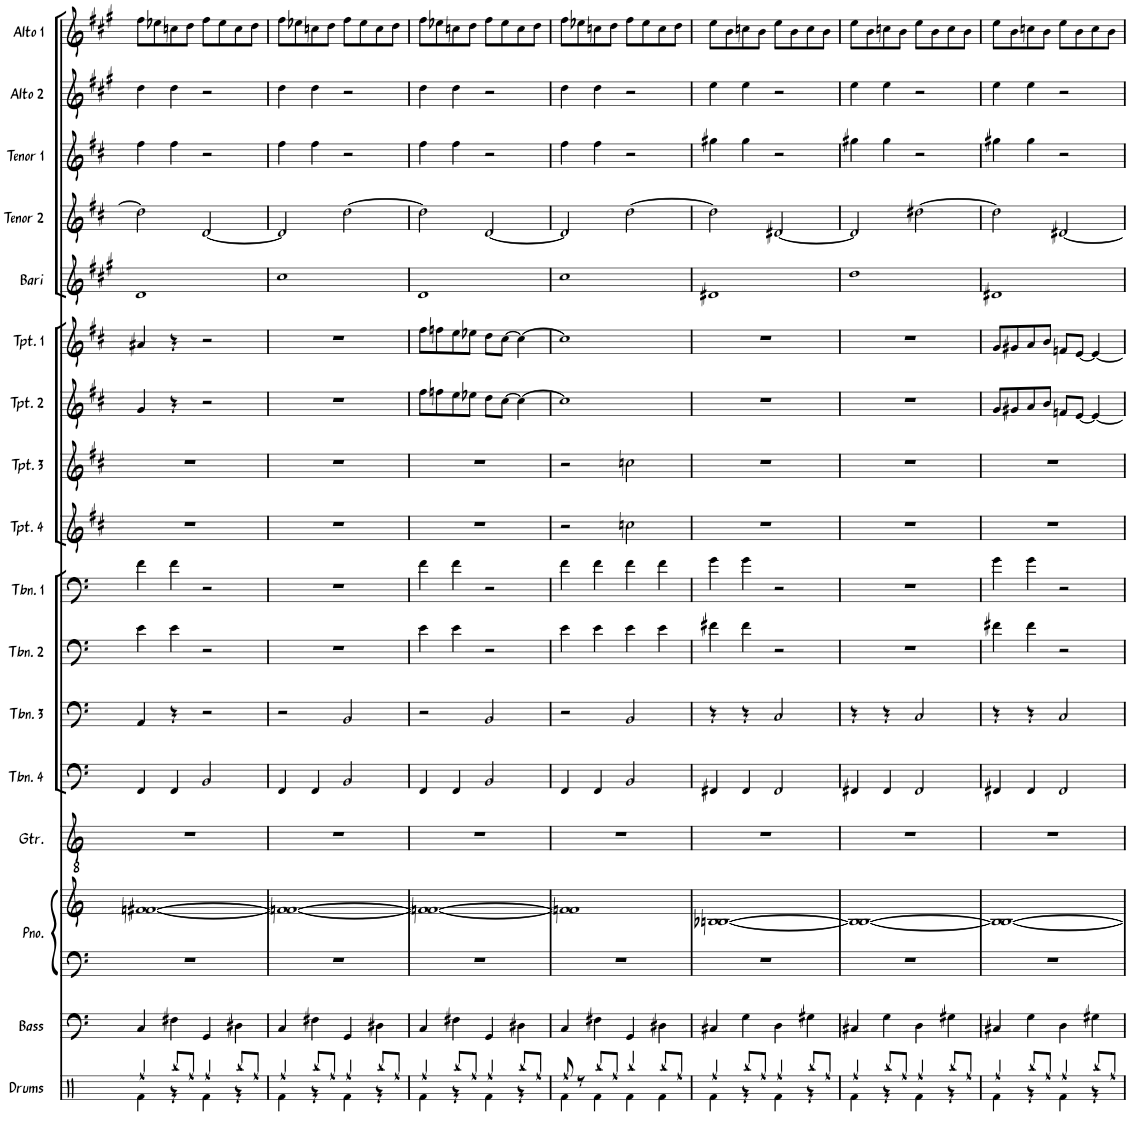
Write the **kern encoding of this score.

**kern	**kern	**kern	**kern	**kern	**kern	**kern	**kern	**kern	**kern	**kern	**kern	**kern	**kern	**kern	**kern	**kern	**kern
*part17	*part16	*part15	*part15	*part14	*part13	*part12	*part11	*part10	*part9	*part8	*part7	*part6	*part5	*part4	*part3	*part2	*part1
*staff18	*staff17	*staff16	*staff15	*staff14	*staff13	*staff12	*staff11	*staff10	*staff9	*staff8	*staff7	*staff6	*staff5	*staff4	*staff3	*staff2	*staff1
*I"Drums	*I"Bass	*I"Piano	*	*I"Guitar	*I"Trombone 4	*I"Trombone 3	*I"Trombone 2	*I"Trombone 1	*I"Trumpet 4	*I"Trumpet 3	*I"Trumpet 2	*I"Trumpet 1	*I"Bari Sax	*I"Tenor Sax 2	*I"Tenor Sax 1	*I"Alto Sax 2	*I"Alto Sax 1
*I'Drums	*I'Bass	*I'Pno.	*	*I'Gtr.	*I'Tbn. 4	*I'Tbn. 3	*I'Tbn. 2	*I'Tbn. 1	*I'Tpt. 4	*I'Tpt. 3	*I'Tpt. 2	*I'Tpt. 1	*I'Bari	*I'Tenor 2	*I'Tenor 1	*I'Alto 2	*I'Alto 1
!!LO:PB:g=z
*clefX	*clefF4	*clefF4	*clefG2	*clefGv2	*clefF4	*clefF4	*clefF4	*clefF4	*clefG2	*clefG2	*clefG2	*clefG2	*clefG2	*clefG2	*clefG2	*clefG2	*clefG2
*	*Trd7c12	*	*	*	*	*	*	*	*Trd1c2	*Trd1c2	*Trd1c2	*Trd1c2	*Trd12c21	*Trd8c14	*Trd8c14	*Trd5c9	*Trd5c9
*k[]	*k[]	*k[]	*k[]	*k[]	*k[]	*k[]	*k[]	*k[]	*k[f#c#]	*k[f#c#]	*k[f#c#]	*k[f#c#]	*k[f#c#g#]	*k[f#c#]	*k[f#c#]	*k[f#c#g#]	*k[f#c#g#]
*M4/4	*M4/4	*M4/4	*M4/4	*M4/4	*M4/4	*M4/4	*M4/4	*M4/4	*M4/4	*M4/4	*M4/4	*M4/4	*M4/4	*M4/4	*M4/4	*M4/4	*M4/4
=125	=125	=125	=125	=125	=125	=125	=125	=125	=125	=125	=125	=125	=125	=125	=125	=125	=125
*^	*	*	*	*	*	*	*	*	*	*	*	*	*	*	*	*	*
4Rff/	4Rf\	4C/	1r	[1fn [1f#X	1r	4FF/	4AA/	4e\	4f\	1r	1r	4g/	4a#X/	1d	2dd#\]	4ff#\	4dd\	8ff#\L
.	.	.	.	.	.	.	.	.	.	.	.	.	.	.	.	.	.	8ee-X\
8Rbb/L	4r	4F#X\	.	.	.	4FF/	4r	4e\	4f\	.	.	4r	4r	.	.	4ff#\	4dd\	8ccn\
8Rff/J	.	.	.	.	.	.	.	.	.	.	.	.	.	.	.	.	.	8dd\J
4Rff/	4Rf\	4GG/	.	.	.	2BB/	2r	2r	2r	.	.	2r	2r	.	[2d/	2r	2r	8ff#\L
.	.	.	.	.	.	.	.	.	.	.	.	.	.	.	.	.	.	8ee-\
8Rbb/L	4r	4D#X\	.	.	.	.	.	.	.	.	.	.	.	.	.	.	.	8cc\
8Rff/J	.	.	.	.	.	.	.	.	.	.	.	.	.	.	.	.	.	8dd\J
=126	=126	=126	=126	=126	=126	=126	=126	=126	=126	=126	=126	=126	=126	=126	=126	=126	=126	=126
4Rff/	4Rf\	4C/	1r	1fn_ 1f#_	1r	4FF/	2r	1r	1r	1r	1r	1r	1r	1cc#	2d/]	4ff#\	4dd\	8ff#\L
.	.	.	.	.	.	.	.	.	.	.	.	.	.	.	.	.	.	8ee-X\
8Rbb/L	4r	4F#X\	.	.	.	4FF/	.	.	.	.	.	.	.	.	.	4ff#\	4dd\	8ccn\
8Rff/J	.	.	.	.	.	.	.	.	.	.	.	.	.	.	.	.	.	8dd\J
4Rff/	4Rf\	4GG/	.	.	.	2BB/	2BB/	.	.	.	.	.	.	.	[2dd\	2r	2r	8ff#\L
.	.	.	.	.	.	.	.	.	.	.	.	.	.	.	.	.	.	8ee-\
8Rbb/L	4r	4D#X\	.	.	.	.	.	.	.	.	.	.	.	.	.	.	.	8cc\
8Rff/J	.	.	.	.	.	.	.	.	.	.	.	.	.	.	.	.	.	8dd\J
=127	=127	=127	=127	=127	=127	=127	=127	=127	=127	=127	=127	=127	=127	=127	=127	=127	=127	=127
4Rff/	4Rf\	4C/	1r	1fn_ 1f#_	1r	4FF/	2r	4e\	4f\	1r	1r	8ff#\L	8ff#\L	1d	2dd\]	4ff#\	4dd\	8ff#\L
.	.	.	.	.	.	.	.	.	.	.	.	8ffn\	8ffn\	.	.	.	.	8ee-X\
8Rbb/L	4r	4F#X\	.	.	.	4FF/	.	4e\	4f\	.	.	8ee\	8ee\	.	.	4ff#\	4dd\	8ccn\
8Rff/J	.	.	.	.	.	.	.	.	.	.	.	8ee-X\J	8ee-X\J	.	.	.	.	8dd\J
4Rff/	4Rf\	4GG/	.	.	.	2BB/	2BB/	2r	2r	.	.	8dd\L	8dd\L	.	[2d/	2r	2r	8ff#\L
.	.	.	.	.	.	.	.	.	.	.	.	[8cc#\J	[8cc#\J	.	.	.	.	8ee-\
8Rbb/L	4r	4D#X\	.	.	.	.	.	.	.	.	.	4cc#\_	4cc#\_	.	.	.	.	8cc\
8Rff/J	.	.	.	.	.	.	.	.	.	.	.	.	.	.	.	.	.	8dd\J
=128	=128	=128	=128	=128	=128	=128	=128	=128	=128	=128	=128	=128	=128	=128	=128	=128	=128	=128
8Rff/	4Rf\	4C/	1r	1fn] 1f#]	1r	4FF/	2r	4e\	4f\	2r	2r	1cc#]	1cc#]	1cc#	2d/]	4ff#\	4dd\	8ff#\L
8r	.	.	.	.	.	.	.	.	.	.	.	.	.	.	.	.	.	8ee-X\
8Rbb/L	4Rf\	4F#X\	.	.	.	4FF/	.	4e\	4f\	.	.	.	.	.	.	4ff#\	4dd\	8ccn\
8Rff/J	.	.	.	.	.	.	.	.	.	.	.	.	.	.	.	.	.	8dd\J
4Rbb/	4Rf\	4GG/	.	.	.	2BB/	2BB/	4e\	4f\	2ccn\	2ccn\	.	.	.	[2dd\	2r	2r	8ff#\L
.	.	.	.	.	.	.	.	.	.	.	.	.	.	.	.	.	.	8ee-\
8Rbb/L	4Rf\	4D#X\	.	.	.	.	.	4e\	4f\	.	.	.	.	.	.	.	.	8cc\
8Rff/J	.	.	.	.	.	.	.	.	.	.	.	.	.	.	.	.	.	8dd\J
=129	=129	=129	=129	=129	=129	=129	=129	=129	=129	=129	=129	=129	=129	=129	=129	=129	=129	=129
4Rff/	4Rf\	4C#X/	1r	[1B-X [1Bn	1r	4FF#X/	4r	4f#X\	4g\	1r	1r	1r	1r	1d#X	2dd\]	4gg#X\	4ee\	8ee\L
.	.	.	.	.	.	.	.	.	.	.	.	.	.	.	.	.	.	8b\
8Rbb/L	4r	4G\	.	.	.	4FF#/	4r	4f#\	4g\	.	.	.	.	.	.	4gg#\	4ee\	8ccn\
8Rff/J	.	.	.	.	.	.	.	.	.	.	.	.	.	.	.	.	.	8b\J
4Rff/	4Rf\	4D\	.	.	.	2FF#/	2C/	2r	2r	.	.	.	.	.	[2d#X/	2r	2r	8ee\L
.	.	.	.	.	.	.	.	.	.	.	.	.	.	.	.	.	.	8b\
8Rbb/L	4r	4G#X\	.	.	.	.	.	.	.	.	.	.	.	.	.	.	.	8cc\
8Rff/J	.	.	.	.	.	.	.	.	.	.	.	.	.	.	.	.	.	8b\J
=130	=130	=130	=130	=130	=130	=130	=130	=130	=130	=130	=130	=130	=130	=130	=130	=130	=130	=130
4Rff/	4Rf\	4C#X/	1r	1B-_ 1B_	1r	4FF#X/	4r	1r	1r	1r	1r	1r	1r	1dd	2d#/]	4gg#X\	4ee\	8ee\L
.	.	.	.	.	.	.	.	.	.	.	.	.	.	.	.	.	.	8b\
8Rbb/L	4r	4G\	.	.	.	4FF#/	4r	.	.	.	.	.	.	.	.	4gg#\	4ee\	8ccn\
8Rff/J	.	.	.	.	.	.	.	.	.	.	.	.	.	.	.	.	.	8b\J
4Rff/	4Rf\	4D\	.	.	.	2FF#/	2C/	.	.	.	.	.	.	.	[2dd#X\	2r	2r	8ee\L
.	.	.	.	.	.	.	.	.	.	.	.	.	.	.	.	.	.	8b\
8Rbb/L	4r	4G#X\	.	.	.	.	.	.	.	.	.	.	.	.	.	.	.	8cc\
8Rff/J	.	.	.	.	.	.	.	.	.	.	.	.	.	.	.	.	.	8b\J
=131	=131	=131	=131	=131	=131	=131	=131	=131	=131	=131	=131	=131	=131	=131	=131	=131	=131	=131
4Rff/	4Rf\	4C#X/	1r	1B-_ 1B_	1r	4FF#X/	4r	4f#X\	4g\	1r	1r	8g/L	8g/L	1d#X	2dd#\]	4gg#X\	4ee\	8ee\L
.	.	.	.	.	.	.	.	.	.	.	.	8g#X/	8g#X/	.	.	.	.	8b\
8Rbb/L	4r	4G\	.	.	.	4FF#/	4r	4f#\	4g\	.	.	8a/	8a/	.	.	4gg#\	4ee\	8ccn\
8Rff/J	.	.	.	.	.	.	.	.	.	.	.	8b/J	8b/J	.	.	.	.	8b\J
4Rff/	4Rf\	4D\	.	.	.	2FF#/	2C/	2r	2r	.	.	8fn/L	8fn/L	.	[2d#X/	2r	2r	8ee\L
.	.	.	.	.	.	.	.	.	.	.	.	[8e/J	[8e/J	.	.	.	.	8b\
8Rbb/L	4r	4G#X\	.	.	.	.	.	.	.	.	.	4e/_	4e/_	.	.	.	.	8cc\
8Rff/J	.	.	.	.	.	.	.	.	.	.	.	.	.	.	.	.	.	8b\J
*v	*v	*	*	*	*	*	*	*	*	*	*	*	*	*	*	*	*	*
=	=	=	=	=	=	=	=	=	=	=	=	=	=	=	=	=	=
*-	*-	*-	*-	*-	*-	*-	*-	*-	*-	*-	*-	*-	*-	*-	*-	*-	*-
